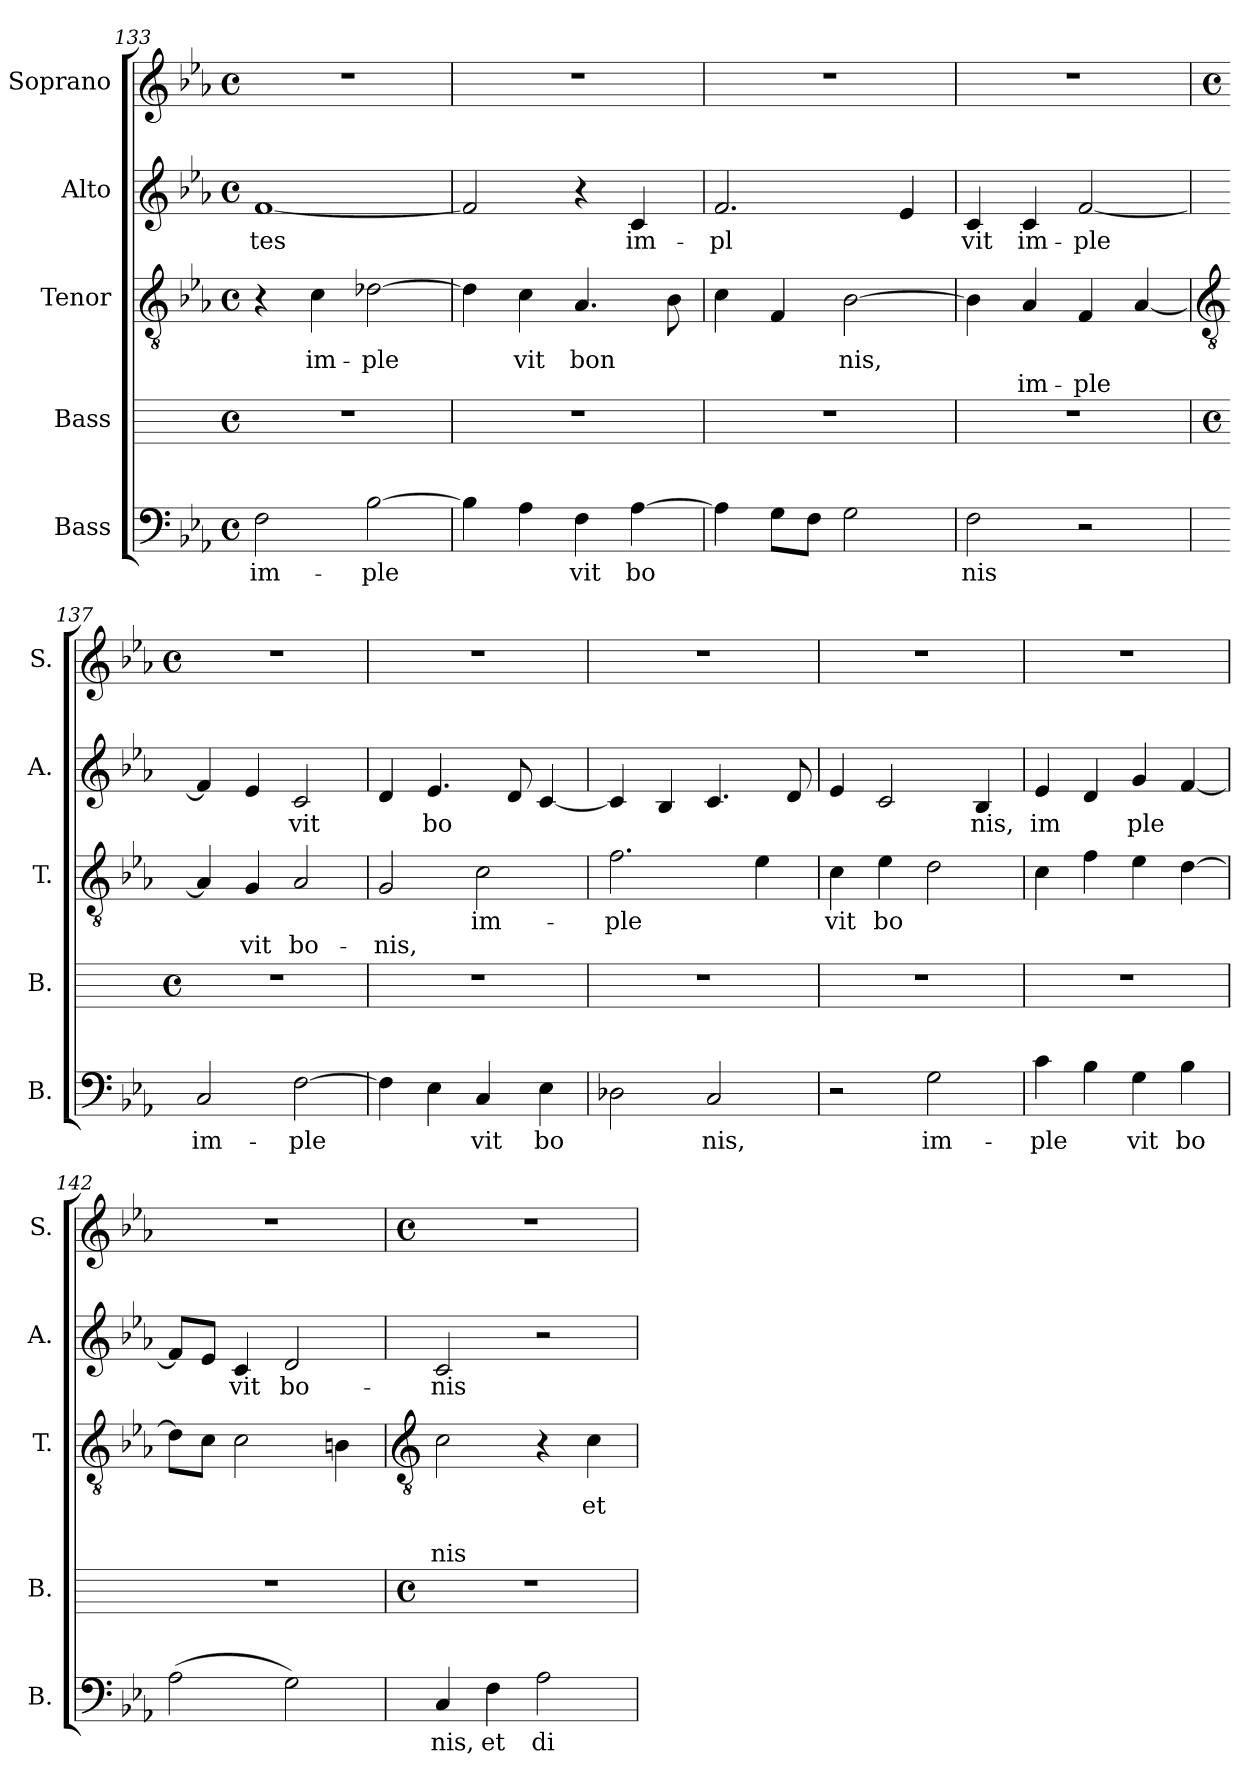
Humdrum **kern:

**kern	**text	**kern	**kern	**text	**text	**text	**kern	**text	**kern
*part5	*part5	*part4	*part3	*part3	*part3	*part3	*part2	*part2	*part1
*staff5	*staff5	*staff4	*staff3	*staff3	*staff3	*staff3	*staff2	*staff2	*staff1
*I"Bass	*	*I"Bass	*I"Tenor	*	*	*	*I"Alto	*	*I"Soprano
*I'B.	*	*I'B.	*I'T.	*	*	*	*I'A.	*	*I'S.
*clefF4	*	*	*clefGv2	*	*	*	*clefG2	*	*clefG2
*k[b-e-a-]	*	*	*k[b-e-a-]	*	*	*	*k[b-e-a-]	*	*k[b-e-a-]
*E-:	*	*	*E-:	*	*	*	*E-:	*	*E-:
*M4/4	*	*M4/4	*M4/4	*	*	*	*M4/4	*	*M4/4
*met(c)	*	*met(c)	*met(c)	*	*	*	*met(c)	*	*met(c)
=133	=133	=133	=133	=133	=133	=133	=133	=133	=133
!	!LO:LY:b	!	!	!	!	!	!	!LO:LY:b	!
2F	im-	1r	4r	.	.	.	[1f	tes	1r
!	!	!	!	!LO:LY:b	!	!	!	!	!
.	.	.	4c	im-	.	.	.	.	.
!	!LO:LY:b	!	!	!LO:LY:b	!	!	!	!	!
[2B-	-ple	.	[2d-	-ple	.	.	.	.	.
=134	=134	=134	=134	=134	=134	=134	=134	=134	=134
4B-]	.	1r	4d-]	.	.	.	2f]	.	1r
!	!	!	!	!LO:LY:b	!	!	!	!	!
4A-	.	.	4c	vit	.	.	.	.	.
!	!LO:LY:b	!	!	!LO:LY:b	!	!	!	!	!
4F	vit	.	4.A-	bon	.	.	4r	.	.
!	!LO:LY:b	!	!	!	!	!	!	!LO:LY:b	!
[4A-	bo	.	.	.	.	.	4c	im-	.
.	.	.	8B-	.	.	.	.	.	.
=135	=135	=135	=135	=135	=135	=135	=135	=135	=135
!	!	!	!	!	!	!	!	!LO:LY:b	!
4A-]	.	1r	4c	.	.	.	2.f	-pl	1r
8GL	.	.	4F	.	.	.	.	.	.
8FJ	.	.	.	.	.	.	.	.	.
!	!	!	!	!LO:LY:b	!	!	!	!	!
2G	.	.	[2B-	nis,	.	.	.	.	.
.	.	.	.	.	.	.	4e-	.	.
=136	=136	=136	=136	=136	=136	=136	=136	=136	=136
!	!LO:LY:b	!	!	!	!	!	!	!LO:LY:b	!
2F	nis	1r	4B-]	.	.	.	4c	vit	1r
!	!	!	!	!	!LO:LY:b	!	!	!LO:LY:b	!
.	.	.	4A-	.	im-	.	4c	im-	.
!	!	!	!	!	!LO:LY:b	!	!	!LO:LY:b	!
2r	.	.	4F	.	-ple	.	[2f	-ple	.
.	.	.	[4A-	.	.	.	.	.	.
!!LO:LB:g=z
=137	=137	=137	=137	=137	=137	=137	=137	=137	=137
*	*	*	*clefGv2	*	*	*	*	*	*
*	*	*M4/4	*	*	*	*	*	*	*M4/4
*	*	*met(c)	*	*	*	*	*	*	*met(c)
!	!LO:LY:b	!	!	!	!	!	!	!	!
2C	im-	1r	4A-]	.	.	.	4f]	.	1r
!	!	!	!	!	!LO:LY:b	!	!	!	!
.	.	.	4G	.	vit	.	4e-	.	.
!	!LO:LY:b	!	!	!	!LO:LY:b	!	!	!LO:LY:b	!
[2F	-ple	.	2A-	.	bo-	.	2c	vit	.
=138	=138	=138	=138	=138	=138	=138	=138	=138	=138
!	!	!	!	!	!LO:LY:b	!	!	!	!
4F]	.	1r	2G	.	-nis,	.	4d	.	1r
!	!	!	!	!	!	!	!	!LO:LY:b	!
4E-	.	.	.	.	.	.	4.e-	bo	.
!	!LO:LY:b	!	!	!LO:LY:b	!	!	!	!	!
4C	vit	.	2c	im-	.	.	.	.	.
.	.	.	.	.	.	.	8d	.	.
!	!LO:LY:b	!	!	!	!	!	!	!	!
4E-	bo	.	.	.	.	.	[4c	.	.
=139	=139	=139	=139	=139	=139	=139	=139	=139	=139
!	!	!	!	!LO:LY:b	!	!	!	!	!
2D-	.	1r	2.f	-ple	.	.	4c]	.	1r
.	.	.	.	.	.	.	4B-	.	.
!	!LO:LY:b	!	!	!	!	!	!	!	!
2C	nis,	.	.	.	.	.	4.c	.	.
.	.	.	4e-	.	.	.	.	.	.
.	.	.	.	.	.	.	8d	.	.
=140	=140	=140	=140	=140	=140	=140	=140	=140	=140
!	!	!	!	!LO:LY:b	!	!	!	!	!
2r	.	1r	4c	vit	.	.	4e-	.	1r
!	!	!	!	!LO:LY:b	!	!	!	!	!
.	.	.	4e-	bo	.	.	2c	.	.
!	!LO:LY:b	!	!	!	!	!	!	!	!
2G	im-	.	2d	.	.	.	.	.	.
!	!	!	!	!	!	!	!	!LO:LY:b	!
.	.	.	.	.	.	.	4B-	nis,	.
=141	=141	=141	=141	=141	=141	=141	=141	=141	=141
!	!LO:LY:b	!	!	!	!	!	!	!LO:LY:b	!
4c	-ple	1r	4c	.	.	.	4e-	im	1r
4B-	.	.	4f	.	.	.	4d	.	.
!	!LO:LY:b	!	!	!	!	!	!	!LO:LY:b	!
4G	vit	.	4e-	.	.	.	4g	ple	.
!	!LO:LY:b	!	!	!	!	!	!	!	!
4B-	bo	.	[4d	.	.	.	[4f	.	.
=142	=142	=142	=142	=142	=142	=142	=142	=142	=142
(>2A-	.	1r	8dL]	.	.	.	8fL]	.	1r
.	.	.	8cJ	.	.	.	8e-J	.	.
!	!	!	!	!	!	!	!	!LO:LY:b	!
.	.	.	2c	.	.	.	4c	vit	.
!	!	!	!	!	!	!	!	!LO:LY:b	!
2G)	.	.	.	.	.	.	2d	bo-	.
.	.	.	4B	.	.	.	.	.	.
!!LO:LB:g=z
=143	=143	=143	=143	=143	=143	=143	=143	=143	=143
*	*	*	*clefGv2	*	*	*	*	*	*
*	*	*M4/4	*	*	*	*	*	*	*M4/4
*	*	*met(c)	*	*	*	*	*	*	*met(c)
!	!LO:LY:b	!	!	!	!	!LO:LY:b	!	!LO:LY:b	!
4C	nis,	1r	2c	.	.	nis	2c	-nis	1r
!	!LO:LY:b	!	!	!	!	!	!	!	!
4F	et	.	.	.	.	.	.	.	.
!	!LO:LY:b	!	!	!	!	!	!	!	!
2A-	di-	.	4r	.	.	.	2r	.	.
!	!	!	!	!LO:LY:b	!	!	!	!	!
.	.	.	4c	et	.	.	.	.	.
=	=	=	=	=	=	=	=	=	=
*-	*-	*-	*-	*-	*-	*-	*-	*-	*-
